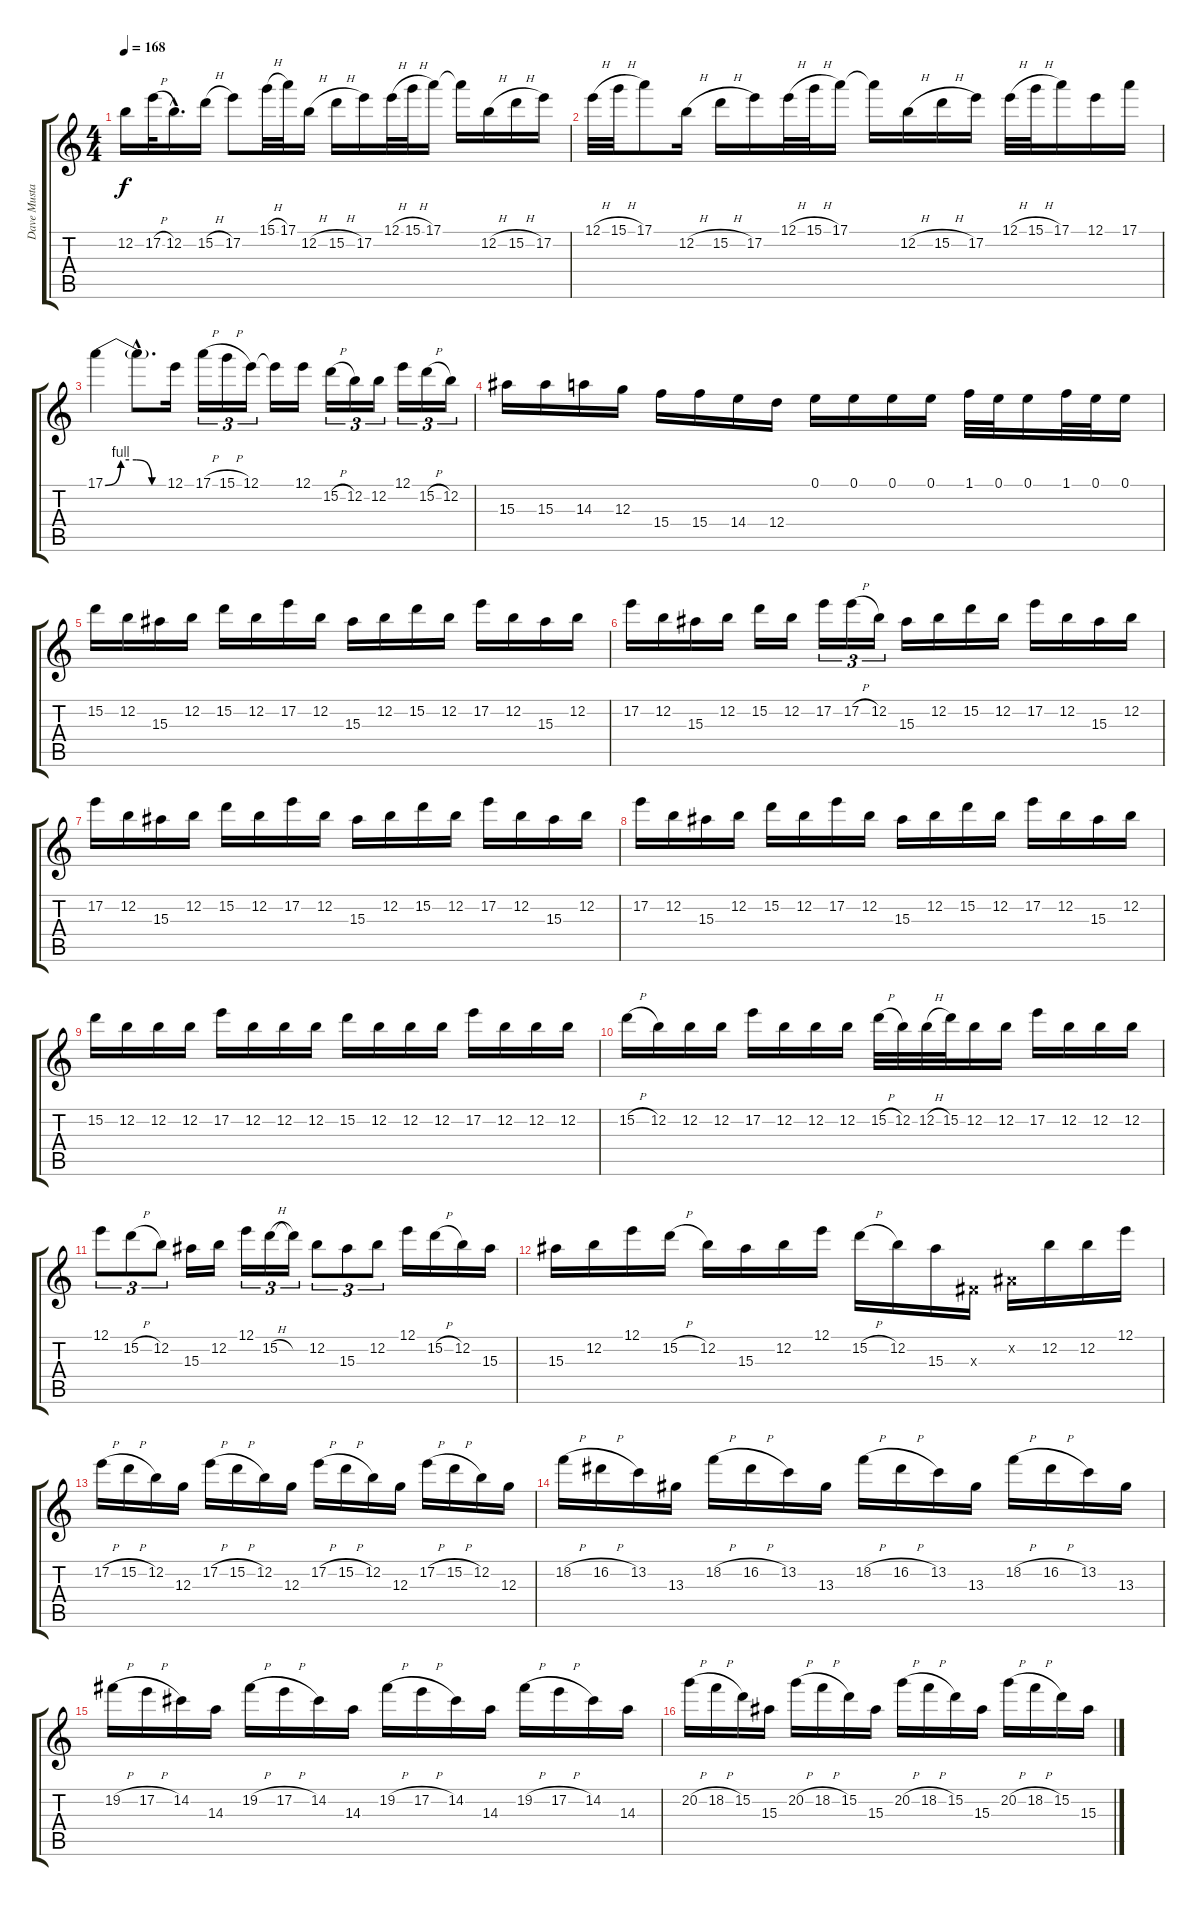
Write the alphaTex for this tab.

\track ("Dave Mustaine" "Dave Musta") {instrument distortionguitar}
\staff {score tabs}
\tuning (E4 B3 G3 D3 A2 E2) {hide}
\ts (4 4)
\tempo 168
\clef g2
\ks c
12.2.16{dy f} 17.2{h}.32 12.2{hac}.16{d} 15.2{h}.16 17.2.8 15.1{h}.32 17.1.32 12.2{h}.16 15.2{h}.16 17.2.16 12.1{h}.32 15.1{h}.32 17.1.16 17.1{t}.16 12.2{h}.16 15.2{h}.16 17.2.16 |
12.1{h}.32 15.1{h}.32 17.1.8 12.2{h}.16 15.2{h}.16 17.2.16 12.1{h}.32 15.1{h}.32 17.1.16 17.1{t}.16 12.2{h}.16 15.2{h}.16 17.2.16 12.1{h}.32 15.1{h}.32 17.1.16 12.1.16 17.1.16 |
17.1{be (custom 0 0 15 4 30 4 45 0 60 0)}.4 17.1{hac t}.8{d} 12.1.16 17.1{h}.16{tu (3 2)} 15.1{h}.16{tu (3 2)} 12.1.16{tu (3 2)} 12.1{t}.16 12.1.16 15.2{h}.16{tu (3 2)} 12.2.16{tu (3 2)} 12.2.16{tu (3 2)} 12.1.16{tu (3 2)} 15.2{h}.16{tu (3 2)} 12.2.16{tu (3 2)} |
15.3.16 15.3.16 14.3.16 12.3.16 15.4.16 15.4.16 14.4.16 12.4.16 0.1.16 0.1.16 0.1.16 0.1.16 1.1.32 0.1.32 0.1.16 1.1.32 0.1.32 0.1.16 |
15.2.16 12.2.16 15.3.16 12.2.16 15.2.16 12.2.16 17.2.16 12.2.16 15.3.16 12.2.16 15.2.16 12.2.16 17.2.16 12.2.16 15.3.16 12.2.16 |
17.2.16 12.2.16 15.3.16 12.2.16 15.2.16 12.2.16 17.2.16{tu (3 2)} 17.2{h}.16{tu (3 2)} 12.2.16{tu (3 2)} 15.3.16 12.2.16 15.2.16 12.2.16 17.2.16 12.2.16 15.3.16 12.2.16 |
17.2.16 12.2.16 15.3.16 12.2.16 15.2.16 12.2.16 17.2.16 12.2.16 15.3.16 12.2.16 15.2.16 12.2.16 17.2.16 12.2.16 15.3.16 12.2.16 |
17.2.16 12.2.16 15.3.16 12.2.16 15.2.16 12.2.16 17.2.16 12.2.16 15.3.16 12.2.16 15.2.16 12.2.16 17.2.16 12.2.16 15.3.16 12.2.16 |
15.2.16 12.2.16 12.2.16 12.2.16 17.2.16 12.2.16 12.2.16 12.2.16 15.2.16 12.2.16 12.2.16 12.2.16 17.2.16 12.2.16 12.2.16 12.2.16 |
15.2{h}.16 12.2.16 12.2.16 12.2.16 17.2.16 12.2.16 12.2.16 12.2.16 15.2{h}.32 12.2.32 12.2{h}.32 15.2.32 12.2.16 12.2.16 17.2.16 12.2.16 12.2.16 12.2.16 |
12.1.8{tu (3 2)} 15.2{h}.8{tu (3 2)} 12.2.8{tu (3 2)} 15.3.16 12.2.16 12.1.16{tu (3 2)} 15.2{h}.16{tu (3 2)} 15.2{t}.16{tu (3 2)} 12.2.8{tu (3 2)} 15.3.8{tu (3 2)} 12.2.8{tu (3 2)} 12.1.16 15.2{h}.16 12.2.16 15.3.16 |
15.3.16 12.2.16 12.1.16 15.2{h}.16 12.2.16 15.3.16 12.2.16 12.1.16 15.2{h}.16 12.2.16 15.3.16 -1.3{x}.16 -1.2{x}.16 12.2.16 12.2.16 12.1.16 |
17.2{h}.16 15.2{h}.16 12.2.16 12.3.16 17.2{h}.16 15.2{h}.16 12.2.16 12.3.16 17.2{h}.16 15.2{h}.16 12.2.16 12.3.16 17.2{h}.16 15.2{h}.16 12.2.16 12.3.16 |
18.2{h}.16 16.2{h}.16 13.2.16 13.3.16 18.2{h}.16 16.2{h}.16 13.2.16 13.3.16 18.2{h}.16 16.2{h}.16 13.2.16 13.3.16 18.2{h}.16 16.2{h}.16 13.2.16 13.3.16 |
19.2{h}.16 17.2{h}.16 14.2.16 14.3.16 19.2{h}.16 17.2{h}.16 14.2.16 14.3.16 19.2{h}.16 17.2{h}.16 14.2.16 14.3.16 19.2{h}.16 17.2{h}.16 14.2.16 14.3.16 |
20.2{h}.16 18.2{h}.16 15.2.16 15.3.16 20.2{h}.16 18.2{h}.16 15.2.16 15.3.16 20.2{h}.16 18.2{h}.16 15.2.16 15.3.16 20.2{h}.16 18.2{h}.16 15.2.16 15.3.16
